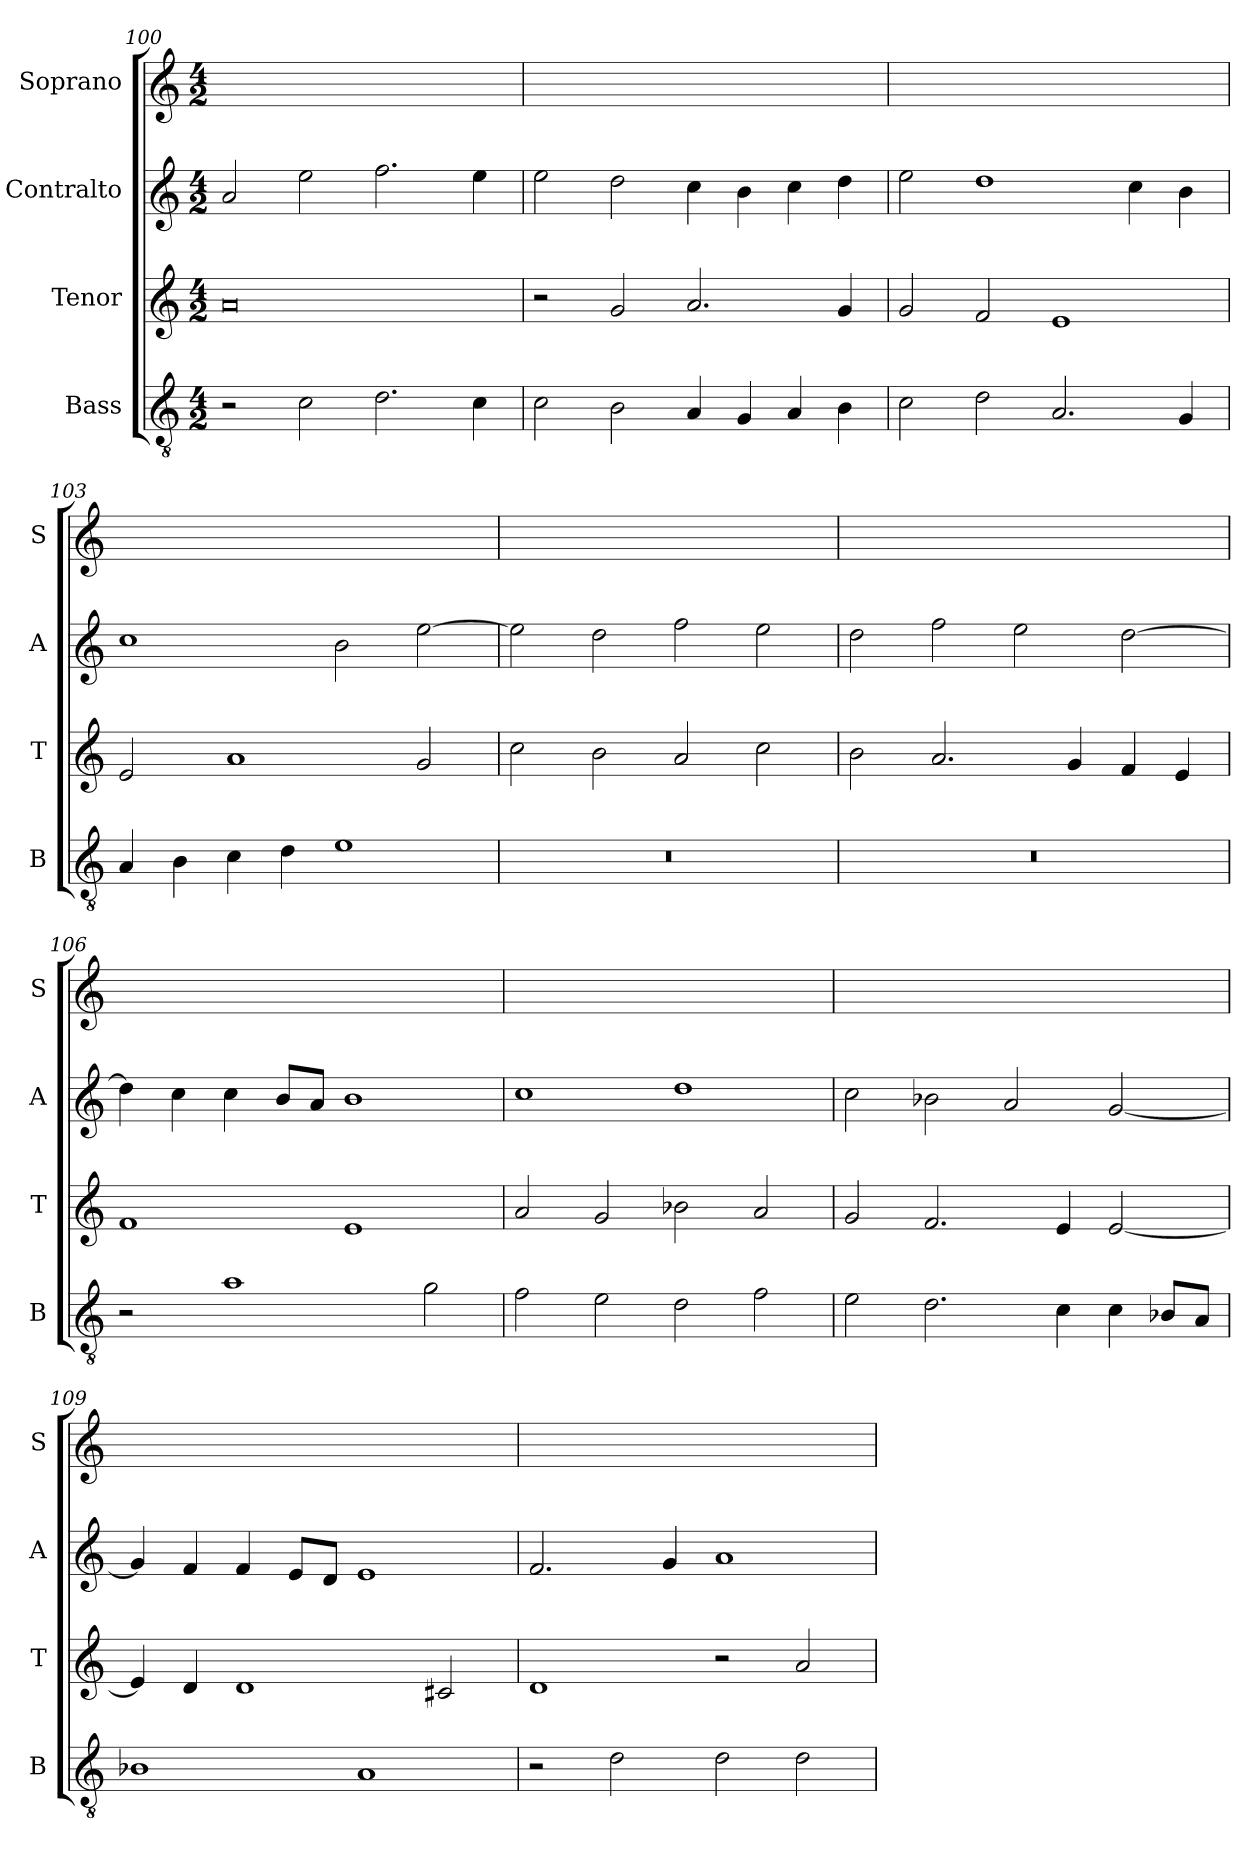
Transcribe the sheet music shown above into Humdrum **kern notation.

**kern	**kern	**kern	**kern
*part4	*part3	*part2	*part1
*staff4	*staff3	*staff2	*staff1
*I"Bass	*I"Tenor	*I"Contralto	*I"Soprano
*I'B	*I'T	*I'A	*I'S
*clefGv2	*clefG2	*clefG2	*clefG2
*k[]	*k[]	*k[]	*k[]
*A:aeo	*A:aeo	*A:aeo	*A:aeo
*M4/2	*M4/2	*M4/2	*M4/2
=100	=100	=100	=100
2r	0a	2a	0ryy
2c	.	2ee	.
2.d	.	2.ff	.
4c	.	4ee	.
=101	=101	=101	=101
2c	2r	2ee	0ryy
2B	2g	2dd	.
4A	2.a	4cc	.
4G	.	4b	.
4A	.	4cc	.
4B	4g	4dd	.
=102	=102	=102	=102
2c	2g	2ee	0ryy
2d	2f	1dd	.
2.A	1e	.	.
.	.	4cc	.
4G	.	4b	.
=103	=103	=103	=103
4A	2e	1cc	0ryy
4B	.	.	.
4c	1a	.	.
4d	.	.	.
1e	.	2b	.
.	2g	[2ee	.
=104	=104	=104	=104
0r	2cc	2ee]	0ryy
.	2b	2dd	.
.	2a	2ff	.
.	2cc	2ee	.
=105	=105	=105	=105
0r	2b	2dd	0ryy
.	2.a	2ff	.
.	.	2ee	.
.	4g	.	.
.	4f	[2dd	.
.	4e	.	.
=106	=106	=106	=106
2r	1f	4dd]	0ryy
.	.	4cc	.
1a	.	4cc	.
.	.	8b/L	.
.	.	8a/J	.
.	1e	1b	.
2g	.	.	.
=107	=107	=107	=107
2f	2a	1cc	0ryy
2e	2g	.	.
2d	2b-X	1dd	.
2f	2a	.	.
=108	=108	=108	=108
2e	2g	2cc	0ryy
2.d	2.f	2b-X	.
.	.	2a	.
4c	4e	.	.
4c	[2e	[2g	.
8B-X/L	.	.	.
8A/J	.	.	.
=109	=109	=109	=109
1B-X	4e]	4g]	0ryy
.	4d	4f	.
.	1d	4f	.
.	.	8e/L	.
.	.	8d/J	.
1A	.	1e	.
.	2c#X	.	.
=110	=110	=110	=110
2r	1d	2.f	0ryy
2d	.	.	.
.	.	4g	.
2d	2r	1a	.
2d	2a	.	.
=	=	=	=
*-	*-	*-	*-
